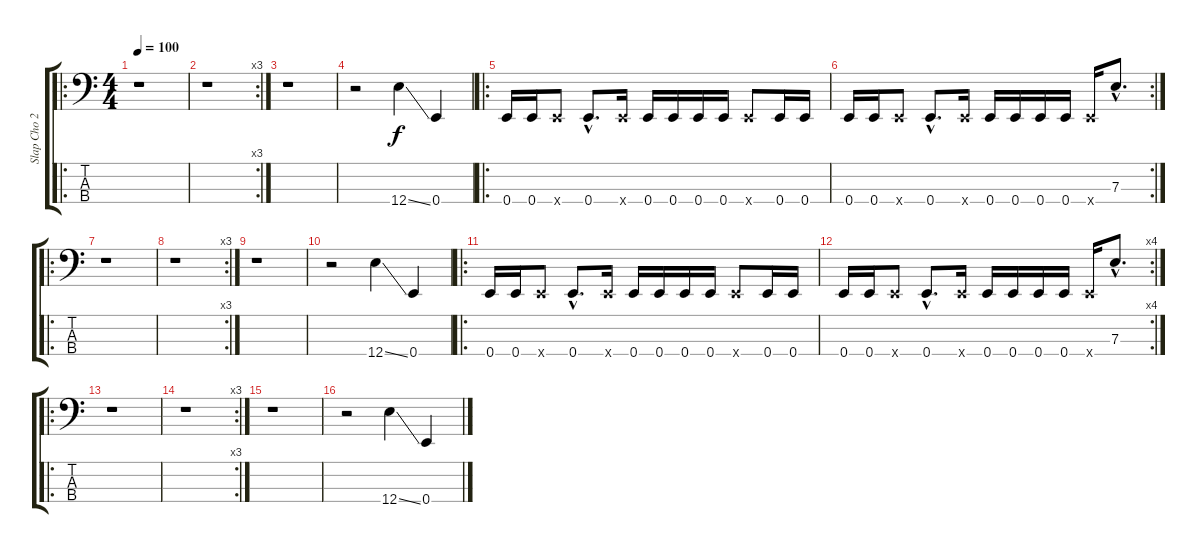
\track ("Slap Cho 2" "Slap Cho 2") {instrument slapbass1}
\staff {score tabs}
\tuning (G2 D2 A1 E1) {hide}
\ro
\ts (4 4)
\tempo 100
\clef f4
\ks c
r.1{dy f instrument slapbass1} |
\rc 3
r.1 |
r.1 |
r.2 12.4{ss}.4 0.4.4 |
\ro
0.4.16 0.4.16 0.4{x}.8 0.4{hac}.8{d} 0.4{x}.16 0.4.16 0.4.16 0.4.16 0.4.16 0.4{x}.8 0.4.16 0.4.16 |
\rc 2
0.4.16 0.4.16 0.4{x}.8 0.4{hac}.8{d} 0.4{x}.16 0.4.16 0.4.16 0.4.16 0.4.16 0.4{x}.16 7.3{hac}.8{d} |
\ro
r.1 |
\rc 3
r.1 |
r.1 |
r.2 12.4{ss}.4 0.4.4 |
\ro
0.4.16 0.4.16 0.4{x}.8 0.4{hac}.8{d} 0.4{x}.16 0.4.16 0.4.16 0.4.16 0.4.16 0.4{x}.8 0.4.16 0.4.16 |
\rc 4
0.4.16 0.4.16 0.4{x}.8 0.4{hac}.8{d} 0.4{x}.16 0.4.16 0.4.16 0.4.16 0.4.16 0.4{x}.16 7.3{hac}.8{d} |
\ro
r.1 |
\rc 3
r.1 |
r.1 |
r.2 12.4{ss}.4 0.4.4
